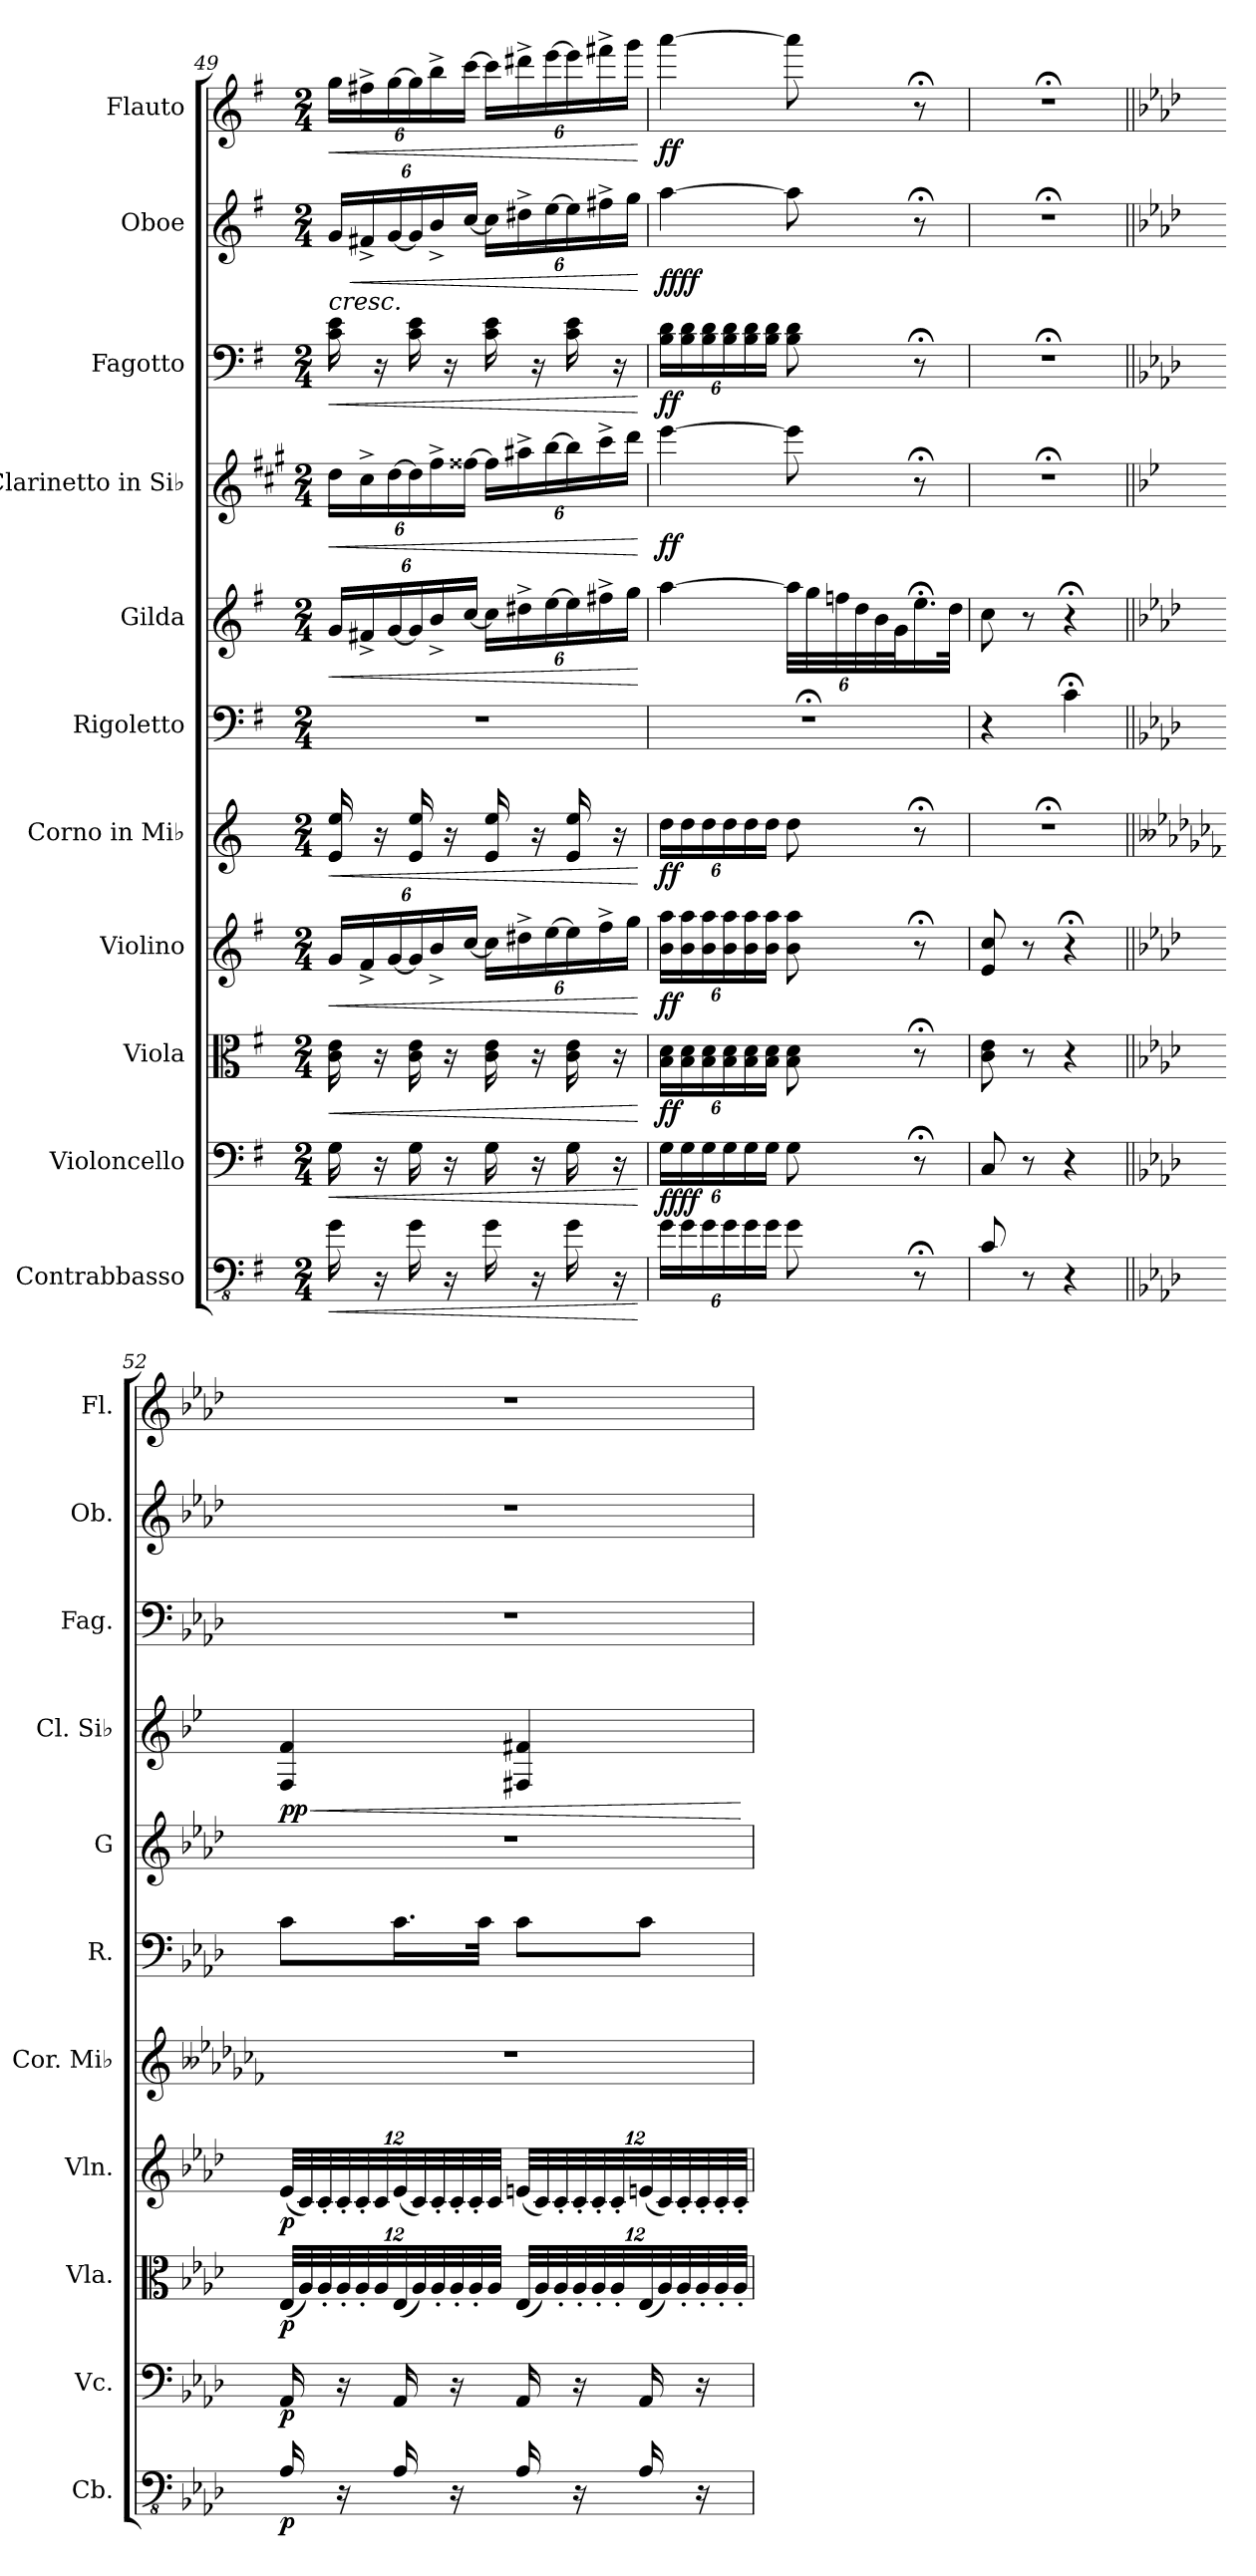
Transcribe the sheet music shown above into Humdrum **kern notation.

**kern	**dynam	**kern	**dynam	**kern	**dynam	**kern	**dynam	**kern	**dynam	**kern	**kern	**dynam	**kern	**dynam	**kern	**dynam	**kern	**dynam	**kern	**dynam
*part11	*part11	*part10	*part10	*part9	*part9	*part8	*part8	*part7	*part7	*part6	*part5	*part5	*part4	*part4	*part3	*part3	*part2	*part2	*part1	*part1
*staff11	*staff11	*staff10	*staff10	*staff9	*staff9	*staff8	*staff8	*staff7	*staff7	*staff6	*staff5	*staff5	*staff4	*staff4	*staff3	*staff3	*staff2	*staff2	*staff1	*staff1
*I"Contrabbasso	*	*I"Violoncello	*	*I"Viola	*	*I"Violino	*	*I"Corno in Mi♭	*	*I"Rigoletto	*I"Gilda	*	*I"Clarinetto in Si♭	*	*I"Fagotto	*	*I"Oboe	*	*I"Flauto	*
*I'Cb.	*	*I'Vc.	*	*I'Vla.	*	*I'Vln.	*	*I'Cor. Mi♭	*	*I'R.	*I'G	*	*I'Cl. Si♭	*	*I'Fag.	*	*I'Ob.	*	*I'Fl.	*
*clefFv4	*	*clefF4	*	*clefC3	*	*clefG2	*	*clefG2	*	*clefF4	*clefG2	*	*clefG2	*	*clefF4	*	*clefG2	*	*clefG2	*
*ITrd7c12	*	*	*	*	*	*	*	*ITrd5c9	*	*	*	*	*ITrd1c2	*	*	*	*	*	*	*
*k[f#]	*	*k[f#]	*	*k[f#]	*	*k[f#]	*	*k[b-e-a-]	*	*k[f#]	*k[f#]	*	*k[f#]	*	*k[f#]	*	*k[f#]	*	*k[f#]	*
*M2/4	*	*M2/4	*	*M2/4	*	*M2/4	*	*M2/4	*	*M2/4	*M2/4	*	*M2/4	*	*M2/4	*	*M2/4	*	*M2/4	*
=49	=49	=49	=49	=49	=49	=49	=49	=49	=49	=49	=49	=49	=49	=49	=49	=49	=49	=49	=49	=49
!	!LO:HP:b	!	!LO:HP:b	!	!LO:HP:b	!	!	!	!	!	!	!	!	!	!	!	!	!	!	!
*	*	*	*	*	*	*Xbrackettup	*	*	*	*	*	*	*	*	*	*	*	*	*	*
!	!	!	!	!	!	!	!LO:HP:b	!	!LO:HP:b	!	!	!	!	!	!	!	!	!	!	!
*	*	*	*	*	*	*	*	*	*	*	*Xbrackettup	*	*	*	*	*	*	*	*	*
!	!	!	!	!	!	!	!	!	!	!	!	!LO:HP:b	!	!	!	!	!	!	!	!
*	*	*	*	*	*	*	*	*	*	*	*	*	*Xbrackettup	*	*	*	*	*	*	*
!	!	!	!	!	!	!	!	!	!	!	!	!	!	!LO:HP:b	!	!LO:HP:b	!	!	!	!
*	*	*	*	*	*	*	*	*	*	*	*	*	*	*	*	*	*Xbrackettup	*	*	*
!	!	!	!	!	!	!	!	!	!	!	!	!	!	!	!	!	!	!LO:HP:b	!	!
*	*	*	*	*	*	*	*	*	*	*	*	*	*	*	*	*	*	*	*Xbrackettup	*
!	!	!	!	!	!	!	!	!	!	!	!	!	!	!	!	!	!	!	!	!LO:HP:b
16GG\	<	16G\	<	16c\ 16e\	<	24g/LL	<	16G/ 16g/	<	2r	24g/LL	<	24cc\LL	<	16c\ 16e\	<	24g/LL	<	24gg\LL	<
!	!	!	!	!	!	!	!	!	!	!	!	!	!	!	!	!	!	!LO:HP:b	!	!
.	.	.	.	.	.	24f#^/	.	.	.	.	24f#X^/	.	24b^\	.	.	.	24f#X^/	<	24ff#X^\	.
16r	.	16r	.	16r	.	.	.	16r	.	.	.	.	.	.	16r	.	.	.	.	.
.	.	.	.	.	.	[24g/	.	.	.	.	[24g/	.	[24cc\	.	.	.	[24g/	.	[24gg\	.
16GG\	.	16G\	.	16c\ 16e\	.	24g/]	.	16G/ 16g/	.	.	24g/]	.	24cc\]	.	16c\ 16e\	.	24g/]	.	24gg\]	.
.	.	.	.	.	.	24b^/	.	.	.	.	24b^/	.	24ee^\	.	.	.	24b^/	.	24bb^\	.
16r	.	16r	.	16r	.	.	.	16r	.	.	.	.	.	.	16r	.	.	.	.	.
.	.	.	.	.	.	[24cc/JJ	.	.	.	.	[24cc/JJ	.	[24ee#X\JJ	.	.	.	[24cc/JJ	.	[24ccc\JJ	.
16GG\	.	16G\	.	16c\ 16e\	.	24cc\LL]	.	16G/ 16g/	.	.	24cc\LL]	.	24ee#\LL]	.	16c\ 16e\	.	24cc\LL]	.	24ccc\LL]	.
.	.	.	.	.	.	24dd#X^\	.	.	.	.	24dd#X^\	.	24gg#X^\	.	.	.	24dd#X^\	.	24ddd#X^\	.
16r	.	16r	.	16r	.	.	.	16r	.	.	.	.	.	.	16r	.	.	.	.	.
.	.	.	.	.	.	[24ee\	.	.	.	.	[24ee\	.	[24aa\	.	.	.	[24ee\	.	[24eee\	.
16GG\	.	16G\	.	16c\ 16e\	.	24ee\]	.	16G/ 16g/	.	.	24ee\]	.	24aa\]	.	16c\ 16e\	.	24ee\]	.	24eee\]	.
.	.	.	.	.	.	24ff#^\	.	.	.	.	24ff#X^\	.	24bb^\	.	.	.	24ff#X^\	.	24fff#X^\	.
16r	.	16r	.	16r	.	.	.	16r	.	.	.	.	.	.	16r	.	.	.	.	.
.	.	.	.	.	.	24gg\JJ	.	.	.	.	24gg\JJ	.	24ccc\JJ	.	.	.	24gg\JJ	.	24ggg\JJ	.
.	[	.	[	.	[	.	[	.	[	.	.	[	.	[	.	[	.	[ [	.	[
!!LO:PB:g=z
=50	=50	=50	=50	=50	=50	=50	=50	=50	=50	=50	=50	=50	=50	=50	=50	=50	=50	=50	=50	=50
*Xbrackettup	*	*Xbrackettup	*	*Xbrackettup	*	*	*	*Xbrackettup	*	*	*	*	*	*	*Xbrackettup	*	*	*	*	*
!	!LO:DY:a	!	!	!	!	!	!	!	!	!	!	!	!	!	!	!	!	!	!	!
!	!LO:DY:n=1:b	!	!	!	!LO:DY:b	!	!LO:DY:b	!	!LO:DY:b	!	!	!	!	!LO:DY:b	!	!LO:DY:b	!	!LO:DY:b	!	!
!	!	!	!	!	!	!	!	!	!	!	!	!	!	!	!	!	!	!LO:DY:n=1:b	!	!LO:DY:b
24GG\LL	ff ff	24G\LL	.	24B\ 24d\LL	ff	24b\ 24aa\LL	ff	24f\LL	ff	2r;<	[4aa\	.	[4ddd\	ff	24B\ 24d\LL	ff	[4aa\	ff ff	[4aaa\	ff
24GG\	.	24G\	.	24B\ 24d\	.	24b\ 24aa\	.	24f\	.	.	.	.	.	.	24B\ 24d\	.	.	.	.	.
24GG\	.	24G\	.	24B\ 24d\	.	24b\ 24aa\	.	24f\	.	.	.	.	.	.	24B\ 24d\	.	.	.	.	.
24GG\	.	24G\	.	24B\ 24d\	.	24b\ 24aa\	.	24f\	.	.	.	.	.	.	24B\ 24d\	.	.	.	.	.
24GG\	.	24G\	.	24B\ 24d\	.	24b\ 24aa\	.	24f\	.	.	.	.	.	.	24B\ 24d\	.	.	.	.	.
24GG\JJ	.	24G\JJ	.	24B\ 24d\JJ	.	24b\ 24aa\JJ	.	24f\JJ	.	.	.	.	.	.	24B\ 24d\JJ	.	.	.	.	.
8GG\	.	8G\	.	8B\ 8d\	.	8b\ 8aa\	.	8f\	.	.	48aa\LLL]	.	8ddd\]	.	8B\ 8d\	.	8aa\]	.	8aaa\]	.
.	.	.	.	.	.	.	.	.	.	.	48gg\	.	.	.	.	.	.	.	.	.
.	.	.	.	.	.	.	.	.	.	.	48ffn\	.	.	.	.	.	.	.	.	.
.	.	.	.	.	.	.	.	.	.	.	48dd\	.	.	.	.	.	.	.	.	.
.	.	.	.	.	.	.	.	.	.	.	48b\	.	.	.	.	.	.	.	.	.
.	.	.	.	.	.	.	.	.	.	.	48g\J	.	.	.	.	.	.	.	.	.
8r;<	.	8r;<	.	8r;<	.	8r;<	.	8r;<	.	.	16.ee;<\	.	8r;<	.	8r;<	.	8r;<	.	8r;<	.
.	.	.	.	.	.	.	.	.	.	.	32dd\JJk	.	.	.	.	.	.	.	.	.
=51	=51	=51	=51	=51	=51	=51	=51	=51	=51	=51	=51	=51	=51	=51	=51	=51	=51	=51	=51	=51
8CC/	.	8C/	.	8c\ 8e\	.	8e/ 8cc/	.	2r;<	.	4r	8cc\	.	2r;<	.	2r;<	.	2r;<	.	2r;<	.
8r	.	8r	.	8r	.	8r	.	.	.	.	8r	.	.	.	.	.	.	.	.	.
4r	.	4r	.	4r	.	4r;<	.	.	.	4c;<\	4r;<	.	.	.	.	.	.	.	.	.
!!LO:PB:g=z
=52||	=52||	=52||	=52||	=52||	=52||	=52||	=52||	=52||	=52||	=52||	=52||	=52||	=52||	=52||	=52||	=52||	=52||	=52||	=52||	=52||
*k[b-e-a-d-]	*	*k[b-e-a-d-]	*	*k[b-e-a-d-]	*	*k[b-e-a-d-]	*	*k[b--e-a-d-g-c-f-]	*	*k[b-e-a-d-]	*k[b-e-a-d-]	*	*k[b-e-a-d-]	*	*k[b-e-a-d-]	*	*k[b-e-a-d-]	*	*k[b-e-a-d-]	*
*	*	*	*	*	*	*	*	*	*	*	*	*	*	*	*	*	*	*	*MM30	*
!	!LO:DY:b	!	!LO:DY:b	!	!LO:DY:b	!	!LO:DY:b	!	!	!	!	!	!	!LO:HP:b	!	!	!	!	!	!
!	!	!	!	!	!	!	!	!	!	!	!	!	!	!LO:DY:n=1:b	!	!	!	!	!	!
16AAA-/	p	16AA-/	p	(<48E-/LLL	p	(<48e-/LLL	p	2r	.	8c\L	2r	.	4E-/ 4e-/	< pp	2r	.	2r	.	2r	.
.	.	.	.	48A-/)	.	48c/)	.	.	.	.	.	.	.	.	.	.	.	.	.	.
.	.	.	.	48A-'/	.	48c'/	.	.	.	.	.	.	.	.	.	.	.	.	.	.
16r	.	16r	.	48A-'/	.	48c'/	.	.	.	.	.	.	.	.	.	.	.	.	.	.
.	.	.	.	48A-'/	.	48c'/	.	.	.	.	.	.	.	.	.	.	.	.	.	.
.	.	.	.	48A-/	.	48c/	.	.	.	.	.	.	.	.	.	.	.	.	.	.
16AAA-/	.	16AA-/	.	(<48E-/	.	(<48e-/	.	.	.	16.c\L	.	.	.	.	.	.	.	.	.	.
.	.	.	.	48A-/)	.	48c/)	.	.	.	.	.	.	.	.	.	.	.	.	.	.
.	.	.	.	48A-'/	.	48c'/	.	.	.	.	.	.	.	.	.	.	.	.	.	.
16r	.	16r	.	48A-'/	.	48c'/	.	.	.	.	.	.	.	.	.	.	.	.	.	.
.	.	.	.	48A-'/	.	48c'/	.	.	.	.	.	.	.	.	.	.	.	.	.	.
.	.	.	.	.	.	.	.	.	.	32c\JJk	.	.	.	.	.	.	.	.	.	.
.	.	.	.	48A-/JJJ	.	48c/JJJ	.	.	.	.	.	.	.	.	.	.	.	.	.	.
16AAA-/	.	16AA-/	.	(<48E-/LLL	.	(<48en/LLL	.	.	.	8c\L	.	.	4En/ 4en/	.	.	.	.	.	.	.
.	.	.	.	48A-/)	.	48c/)	.	.	.	.	.	.	.	.	.	.	.	.	.	.
.	.	.	.	48A-'/	.	48c'/	.	.	.	.	.	.	.	.	.	.	.	.	.	.
16r	.	16r	.	48A-'/	.	48c'/	.	.	.	.	.	.	.	.	.	.	.	.	.	.
.	.	.	.	48A-'/	.	48c'/	.	.	.	.	.	.	.	.	.	.	.	.	.	.
.	.	.	.	48A-'/	.	48c'/	.	.	.	.	.	.	.	.	.	.	.	.	.	.
16AAA-/	.	16AA-/	.	(<48E-/	.	(<48en/	.	.	.	8c\J	.	.	.	.	.	.	.	.	.	.
.	.	.	.	48A-/)	.	48c/)	.	.	.	.	.	.	.	.	.	.	.	.	.	.
.	.	.	.	48A-'/	.	48c'/	.	.	.	.	.	.	.	.	.	.	.	.	.	.
16r	.	16r	.	48A-'/	.	48c'/	.	.	.	.	.	.	.	.	.	.	.	.	.	.
.	.	.	.	48A-'/	.	48c'/	.	.	.	.	.	.	.	.	.	.	.	.	.	.
.	.	.	.	48A-'/JJJ	.	48c'/JJJ	.	.	.	.	.	.	.	.	.	.	.	.	.	.
.	.	.	.	.	.	.	.	.	.	.	.	.	.	[	.	.	.	.	.	.
=	=	=	=	=	=	=	=	=	=	=	=	=	=	=	=	=	=	=	=	=
*-	*-	*-	*-	*-	*-	*-	*-	*-	*-	*-	*-	*-	*-	*-	*-	*-	*-	*-	*-	*-
